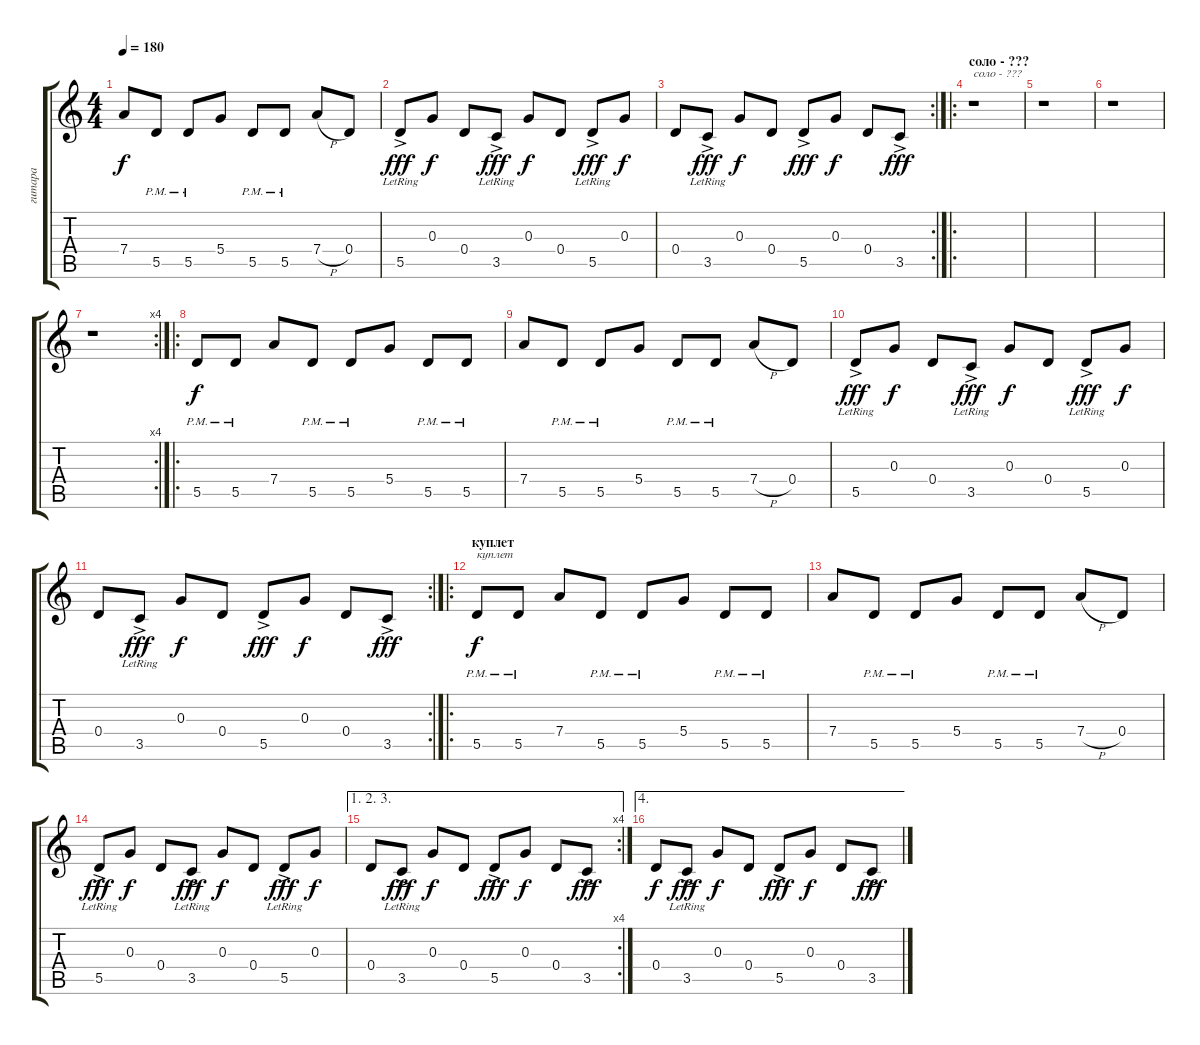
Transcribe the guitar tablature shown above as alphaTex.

\track ("гитара" "гитара") {instrument overdrivenguitar}
\staff {score tabs}
\tuning (E4 B3 G3 D3 A2 E2) {hide}
\ts (4 4)
\tempo 180
\clef g2
\ks c
7.4.8{dy f} 5.5{pm}.8 5.5{pm}.8 5.4.8 5.5{pm}.8 5.5{pm}.8 7.4{h}.8 0.4.8 |
5.5{ac lr}.8{dy fff} 0.3.8{dy f} 0.4.8 3.5{ac lr}.8{dy fff} 0.3.8{dy f} 0.4.8 5.5{ac lr}.8{dy fff} 0.3.8{dy f} |
\rc 2
0.4.8 3.5{ac lr}.8{dy fff} 0.3.8{dy f} 0.4.8 5.5{ac}.8{dy fff} 0.3.8{dy f} 0.4.8 3.5{ac}.8{dy fff} |
\ro
\section ("" "соло - ???")
r.1{txt "соло - ???"} |
r.1 |
r.1 |
\rc 4
r.1 |
\ro
5.5{pm}.8{dy f} 5.5{pm}.8 7.4.8 5.5{pm}.8 5.5{pm}.8 5.4.8 5.5{pm}.8 5.5{pm}.8 |
7.4.8 5.5{pm}.8 5.5{pm}.8 5.4.8 5.5{pm}.8 5.5{pm}.8 7.4{h}.8 0.4.8 |
5.5{ac lr}.8{dy fff} 0.3.8{dy f} 0.4.8 3.5{ac lr}.8{dy fff} 0.3.8{dy f} 0.4.8 5.5{ac lr}.8{dy fff} 0.3.8{dy f} |
\rc 2
0.4.8 3.5{ac lr}.8{dy fff} 0.3.8{dy f} 0.4.8 5.5{ac}.8{dy fff} 0.3.8{dy f} 0.4.8 3.5{ac}.8{dy fff} |
\ro
\section ("" "куплет")
5.5{pm}.8{txt "куплет" dy f} 5.5{pm}.8 7.4.8 5.5{pm}.8 5.5{pm}.8 5.4.8 5.5{pm}.8 5.5{pm}.8 |
7.4.8 5.5{pm}.8 5.5{pm}.8 5.4.8 5.5{pm}.8 5.5{pm}.8 7.4{h}.8 0.4.8 |
5.5{ac lr}.8{dy fff} 0.3.8{dy f} 0.4.8 3.5{ac lr}.8{dy fff} 0.3.8{dy f} 0.4.8 5.5{ac lr}.8{dy fff} 0.3.8{dy f} |
\ae (1 2 3)
\rc 4
0.4.8 3.5{ac lr}.8{dy fff} 0.3.8{dy f} 0.4.8 5.5{ac}.8{dy fff} 0.3.8{dy f} 0.4.8 3.5{ac}.8{dy fff} |
\ae 4
0.4.8{dy f} 3.5{ac lr}.8{dy fff} 0.3.8{dy f} 0.4.8 5.5{ac}.8{dy fff} 0.3.8{dy f} 0.4.8 3.5{ac}.8{dy fff}
